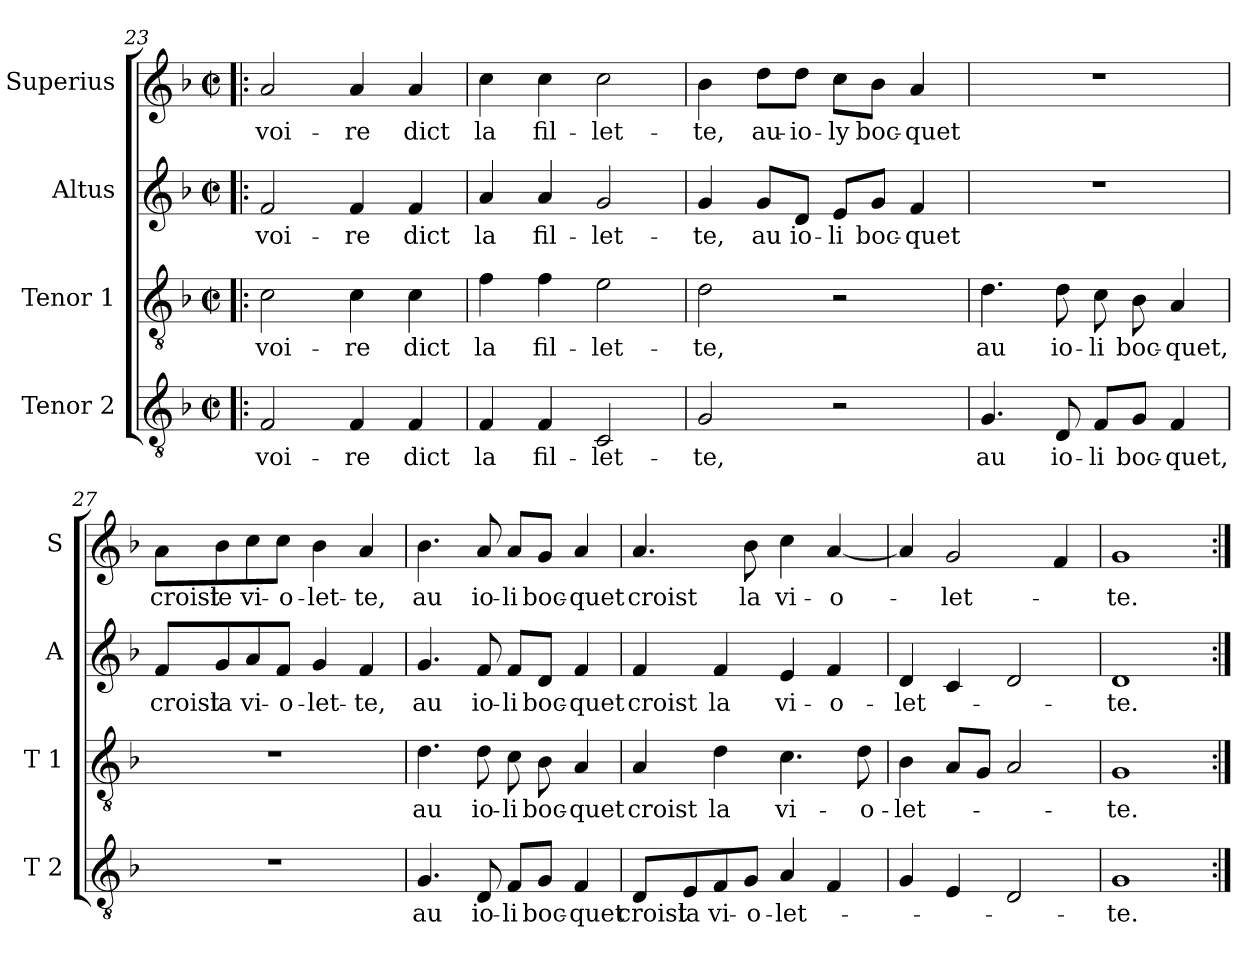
**kern	**text	**kern	**text	**kern	**text	**kern	**text
*part4	*part4	*part3	*part3	*part2	*part2	*part1	*part1
*staff4	*staff4	*staff3	*staff3	*staff2	*staff2	*staff1	*staff1
*I"Tenor 2	*	*I"Tenor 1	*	*I"Altus	*	*I"Superius	*
*I'T 2	*	*I'T 1	*	*I'A	*	*I'S	*
*clefGv2	*	*clefGv2	*	*clefG2	*	*clefG2	*
*k[b-]	*	*k[b-]	*	*k[b-]	*	*k[b-]	*
*F:	*	*F:	*	*F:	*	*F:	*
*M2/2	*	*M2/2	*	*M2/2	*	*M2/2	*
*met(c|)	*	*met(c|)	*	*met(c|)	*	*met(c|)	*
=23!|:	=23!|:	=23!|:	=23!|:	=23!|:	=23!|:	=23!|:	=23!|:
!	!LO:LY:b	!	!LO:LY:b	!	!LO:LY:b	!	!LO:LY:b
2F/	voi-	2c\	voi-	2f/	voi-	2a/	voi-
!	!LO:LY:b	!	!LO:LY:b	!	!LO:LY:b	!	!LO:LY:b
4F/	-re	4c\	-re	4f/	-re	4a/	-re
!	!LO:LY:b	!	!LO:LY:b	!	!LO:LY:b	!	!LO:LY:b
4F/	dict	4c\	dict	4f/	dict	4a/	dict
=24	=24	=24	=24	=24	=24	=24	=24
!	!LO:LY:b	!	!LO:LY:b	!	!LO:LY:b	!	!LO:LY:b
4F/	la	4f\	la	4a/	la	4cc\	la
!	!LO:LY:b	!	!LO:LY:b	!	!LO:LY:b	!	!LO:LY:b
4F/	fil-	4f\	fil-	4a/	fil-	4cc\	fil-
!	!LO:LY:b	!	!LO:LY:b	!	!LO:LY:b	!	!LO:LY:b
2C/	-let-	2e\	-let-	2g/	-let-	2cc\	-let-
=25	=25	=25	=25	=25	=25	=25	=25
!	!LO:LY:b	!	!LO:LY:b	!	!LO:LY:b	!	!LO:LY:b
2G/	-te,	2d\	-te,	4g/	-te,	4b-\	-te,
!	!	!	!	!	!LO:LY:b	!	!LO:LY:b
.	.	.	.	8g/L	au	8dd\L	au-
!	!	!	!	!	!LO:LY:b	!	!LO:LY:b
.	.	.	.	8d/J	io-	8dd\J	-io-
!	!	!	!	!	!LO:LY:b	!	!LO:LY:b
2r	.	2r	.	8e/L	-li	8cc\L	-ly
!	!	!	!	!	!LO:LY:b	!	!LO:LY:b
.	.	.	.	8g/J	boc-	8b-\J	boc-
!	!	!	!	!	!LO:LY:b	!	!LO:LY:b
.	.	.	.	4f/	-quet	4a/	-quet
=26	=26	=26	=26	=26	=26	=26	=26
!	!LO:LY:b	!	!LO:LY:b	!	!	!	!
4.G/	au	4.d\	au	1r	.	1r	.
!	!LO:LY:b	!	!LO:LY:b	!	!	!	!
8D/	io-	8d\	io-	.	.	.	.
!	!LO:LY:b	!	!LO:LY:b	!	!	!	!
8F/L	-li	8c\	-li	.	.	.	.
!	!LO:LY:b	!	!LO:LY:b	!	!	!	!
8G/J	boc-	8B-\	boc-	.	.	.	.
!	!LO:LY:b	!	!LO:LY:b	!	!	!	!
4F/	-quet,	4A/	-quet,	.	.	.	.
!!LO:PB:g=z
=27	=27	=27	=27	=27	=27	=27	=27
!	!	!	!	!	!LO:LY:b	!	!LO:LY:b
1r	.	1r	.	8f/L	croist	8a\L	croist
!	!	!	!	!	!LO:LY:b	!	!LO:LY:b
.	.	.	.	8g/	la	8b-\	le
!	!	!	!	!	!LO:LY:b	!	!LO:LY:b
.	.	.	.	8a/	vi-	8cc\	vi-
!	!	!	!	!	!LO:LY:b	!	!LO:LY:b
.	.	.	.	8f/J	-o-	8cc\J	-o-
!	!	!	!	!	!LO:LY:b	!	!LO:LY:b
.	.	.	.	4g/	-let-	4b-\	-let-
!	!	!	!	!	!LO:LY:b	!	!LO:LY:b
.	.	.	.	4f/	-te,	4a/	-te,
=28	=28	=28	=28	=28	=28	=28	=28
!	!LO:LY:b	!	!LO:LY:b	!	!LO:LY:b	!	!LO:LY:b
4.G/	au	4.d\	au	4.g/	au	4.b-\	au
!	!LO:LY:b	!	!LO:LY:b	!	!LO:LY:b	!	!LO:LY:b
8D/	io-	8d\	io-	8f/	io-	8a/	io-
!	!LO:LY:b	!	!LO:LY:b	!	!LO:LY:b	!	!LO:LY:b
8F/L	-li	8c\	-li	8f/L	-li	8a/L	-li
!	!LO:LY:b	!	!LO:LY:b	!	!LO:LY:b	!	!LO:LY:b
8G/J	boc-	8B-\	boc-	8d/J	boc-	8g/J	boc-
!	!LO:LY:b	!	!LO:LY:b	!	!LO:LY:b	!	!LO:LY:b
4F/	-quet	4A/	-quet	4f/	-quet	4a/	-quet
=29	=29	=29	=29	=29	=29	=29	=29
!	!LO:LY:b	!	!LO:LY:b	!	!LO:LY:b	!	!LO:LY:b
8D/L	croist	4A/	croist	4f/	croist	4.a/	croist
!	!LO:LY:b	!	!	!	!	!	!
8E/	la	.	.	.	.	.	.
!	!LO:LY:b	!	!LO:LY:b	!	!LO:LY:b	!	!
8F/	vi-	4d\	la	4f/	la	.	.
!	!LO:LY:b	!	!	!	!	!	!LO:LY:b
8G/J	-o-	.	.	.	.	8b-\	la
!	!LO:LY:b	!	!LO:LY:b	!	!LO:LY:b	!	!LO:LY:b
4A/	-let-	4.c\	vi-	4e/	vi-	4cc\	vi-
!	!	!	!	!	!LO:LY:b	!	!LO:LY:b
4F/	.	.	.	4f/	-o-	[4a/	-o-
!	!	!	!LO:LY:b	!	!	!	!
.	.	8d\	-o-	.	.	.	.
=30	=30	=30	=30	=30	=30	=30	=30
!	!	!	!LO:LY:b	!	!LO:LY:b	!	!
4G/	.	4B-\	-let-	4d/	-let-	4a/]	.
!	!	!	!	!	!	!	!LO:LY:b
4E/	.	8A/L	.	4c/	.	2g/	-let-
.	.	8G/J	.	.	.	.	.
2D/	.	2A/	.	2d/	.	.	.
.	.	.	.	.	.	4f/	.
=31	=31	=31	=31	=31	=31	=31	=31
!	!LO:LY:b	!	!LO:LY:b	!	!LO:LY:b	!	!LO:LY:b
1G	-te.	1G	-te.	1d	-te.	1g	-te.
=:|!	=:|!	=:|!	=:|!	=:|!	=:|!	=:|!	=:|!
*-	*-	*-	*-	*-	*-	*-	*-
